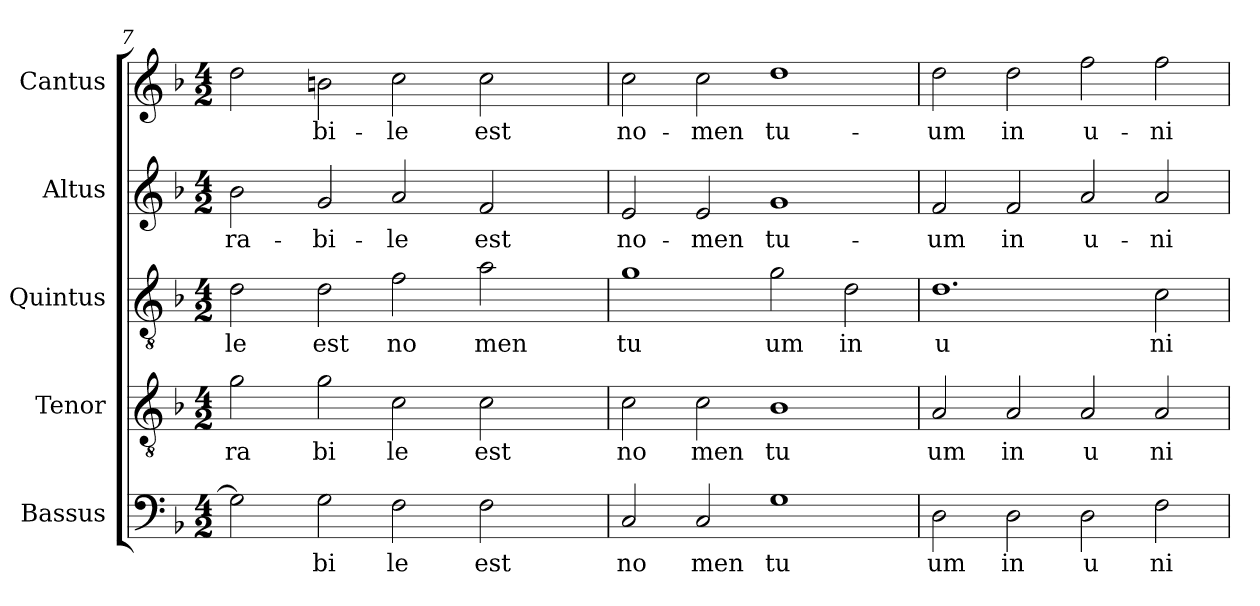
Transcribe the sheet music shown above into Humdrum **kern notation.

**kern	**text	**kern	**text	**kern	**text	**kern	**text	**kern	**text
*part5	*part5	*part4	*part4	*part3	*part3	*part2	*part2	*part1	*part1
*staff5	*staff5	*staff4	*staff4	*staff3	*staff3	*staff2	*staff2	*staff1	*staff1
*I"Bassus	*	*I"Tenor	*	*I"Quintus	*	*I"Altus	*	*I"Cantus	*
*I'Bassus	*	*I'Tenor	*	*I'Quintus	*	*I'Altus	*	*I'Cantus	*
!!LO:LB:g=z
*clefF4	*	*clefGv2	*	*clefGv2	*	*clefG2	*	*clefG2	*
*k[b-]	*	*k[b-]	*	*k[b-]	*	*k[b-]	*	*k[b-]	*
*F:	*	*F:	*	*F:	*	*F:	*	*F:	*
*M4/2	*	*M4/2	*	*M4/2	*	*M4/2	*	*M4/2	*
=7	=7	=7	=7	=7	=7	=7	=7	=7	=7
!	!	!	!LO:LY:b:cj	!	!LO:LY:b:cj	!	!LO:LY:b:cj	!	!
*^	*	*	*	*	*	*	*	*^	*
2G\]	32.ryy	.	2g\	ra	2d\	-le	2b-\	-ra-	2dd\	32.ryy	.
.	1ryy	.	.	.	.	.	.	.	.	1ryy	.
!	!	!LO:LY:b:cj	!	!LO:LY:b:cj	!	!LO:LY:b:cj	!	!LO:LY:b:cj	!	!	!LO:LY:b:cj
2G\	.	-bi	2g\	bi	2d\	est	2g/	-bi-	2bn\	.	-bi-
!	!	!LO:LY:b:cj	!	!LO:LY:b:cj	!	!LO:LY:b:cj	!	!LO:LY:b:cj	!	!	!LO:LY:b:cj
2F\	.	le	2c\	le	2f\	no	2a/	-le	2cc\	.	-le
.	2ryy	.	.	.	.	.	.	.	.	2ryy	.
!	!	!LO:LY:b:cj	!	!LO:LY:b:cj	!	!LO:LY:b:cj	!	!LO:LY:b:cj	!	!	!LO:LY:b:cj
2F\	.	est	2c\	est	2a\	men	2f/	est	2cc\	.	est
.	4ryy	.	.	.	.	.	.	.	.	4ryy	.
.	8ryy	.	.	.	.	.	.	.	.	8ryy	.
.	16ryy	.	.	.	.	.	.	.	.	16ryy	.
.	64ryy	.	.	.	.	.	.	.	.	64ryy	.
=8	=8	=8	=8	=8	=8	=8	=8	=8	=8	=8	=8
!	!	!LO:LY:b:cj	!	!LO:LY:b:cj	!	!LO:LY:b:cj	!	!LO:LY:b:cj	!	!	!LO:LY:b:cj
*v	*v	*	*	*	*	*	*	*	*v	*v	*
2C/	no	2c\	no	1g	tu	2e/	no-	2cc\	no-
!	!LO:LY:b:cj	!	!LO:LY:b:cj	!	!	!	!LO:LY:b:cj	!	!LO:LY:b:cj
2C/	men	2c\	men	.	.	2e/	-men	2cc\	-men
!	!LO:LY:b:cj	!	!LO:LY:b:cj	!	!LO:LY:b:cj	!	!LO:LY:b:cj	!	!LO:LY:b:cj
1G	tu	1B-	tu	2g\	um	1g	tu-	1dd	tu-
!	!	!	!	!	!LO:LY:b:cj	!	!	!	!
.	.	.	.	2d\	in	.	.	.	.
=9	=9	=9	=9	=9	=9	=9	=9	=9	=9
!	!LO:LY:b:cj	!	!LO:LY:b:cj	!	!LO:LY:b:cj	!	!LO:LY:b:cj	!	!LO:LY:b:cj
2D\	um	2A/	um	1.d	u	2f/	-um	2dd\	-um
!	!LO:LY:b:cj	!	!LO:LY:b:cj	!	!	!	!LO:LY:b:cj	!	!LO:LY:b:cj
2D\	in	2A/	in	.	.	2f/	in	2dd\	in
!	!LO:LY:b:cj	!	!LO:LY:b:cj	!	!	!	!LO:LY:b:cj	!	!LO:LY:b:cj
2D\	u	2A/	u	.	.	2a/	u-	2ff\	u-
!	!LO:LY:b:cj	!	!LO:LY:b:cj	!	!LO:LY:b:cj	!	!LO:LY:b:cj	!	!LO:LY:b:cj
2F\	ni	2A/	ni	2c\	ni	2a/	-ni-	2ff\	-ni-
=	=	=	=	=	=	=	=	=	=
*-	*-	*-	*-	*-	*-	*-	*-	*-	*-
